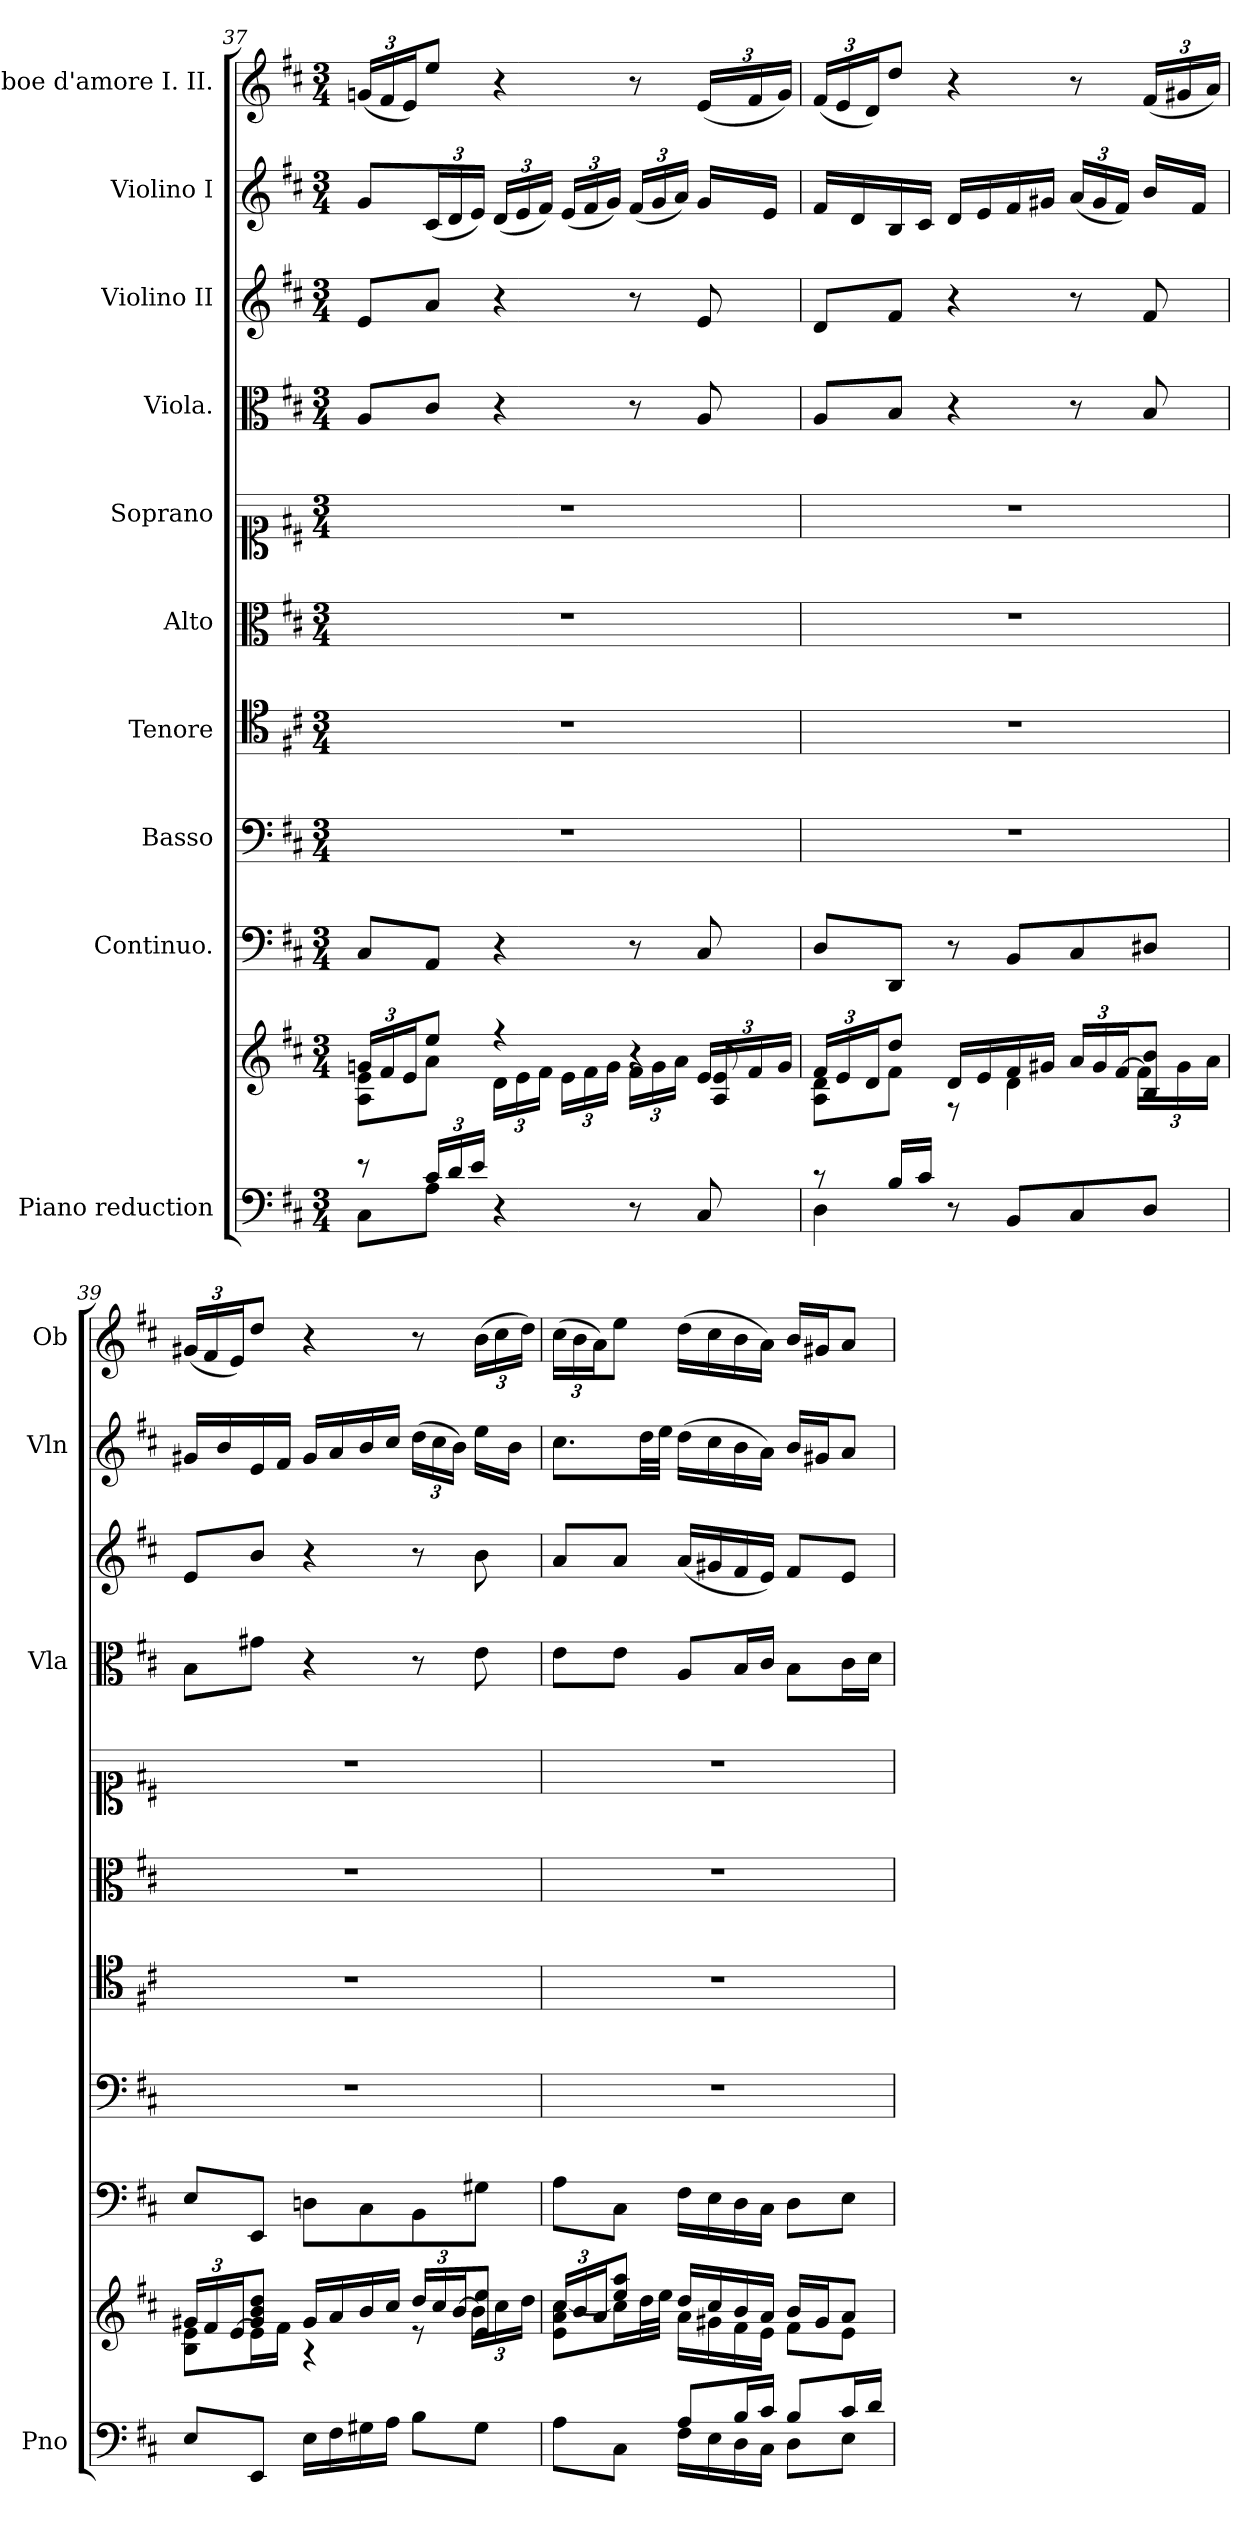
**kern	**kern	**kern	**kern	**kern	**kern	**kern	**kern	**kern	**kern	**kern
*part10	*part10	*part9	*part8	*part7	*part6	*part5	*part4	*part3	*part2	*part1
*staff11	*staff10	*staff9	*staff8	*staff7	*staff6	*staff5	*staff4	*staff3	*staff2	*staff1
*I"Piano reduction	*	*I"Continuo.	*I"Basso	*I"Tenore	*I"Alto	*I"Soprano	*I"Viola.	*I"Violino II	*I"Violino I	*I"Oboe d'amore I. II.
*I'Pno	*	*	*	*	*	*	*I'Vla	*	*I'Vln	*I'Ob
*clefF4	*clefG2	*clefF4	*clefF4	*clefC4	*clefC3	*clefC1	*clefC3	*clefG2	*clefG2	*clefG2
*k[f#c#]	*k[f#c#]	*k[f#c#]	*k[f#c#]	*k[f#c#]	*k[f#c#]	*k[f#c#]	*k[f#c#]	*k[f#c#]	*k[f#c#]	*k[f#c#]
*M3/4	*M3/4	*M3/4	*M3/4	*M3/4	*M3/4	*M3/4	*M3/4	*M3/4	*M3/4	*M3/4
=37	=37	=37	=37	=37	=37	=37	=37	=37	=37	=37
*^	*	*	*	*	*	*	*	*	*	*
*	*	*Xbrackettup	*	*	*	*	*	*	*	*	*Xbrackettup
*	*	*^	*	*	*	*	*	*	*	*	*
*	*	*	*^	*	*	*	*	*	*	*	*	*
8r	8C#\L	24gn/LL	8A\ 8e\L	8ryy	8C#/L	2.r	2.r	2.r	2.r	8A/L	8e/L	8g/L	(24gn/LL
.	.	24f#/	.	.	.	.	.	.	.	.	.	.	24f#/
.	.	24e/J	.	.	.	.	.	.	.	.	.	.	24e/J)
*	*	*v	*v	*v	*	*	*	*	*	*	*	*	*
*Xbrackettup	*	*	*	*	*	*	*	*	*	*Xbrackettup	*
*	*	*^	*	*	*	*	*	*	*	*	*
24c#/LL	8A\J	8ee/J	8a\J	8AA/J	.	.	.	.	8c#/J	8a/J	(24c#/L	8ee/J
24d/	.	.	.	.	.	.	.	.	.	.	24d/	.
24e/JJ	.	.	.	.	.	.	.	.	.	.	24e/JJ)	.
4r	4ryy	4r	24d\LL	4r	.	.	.	.	4r	4r	(24d/LL	4r
.	.	.	24e\	.	.	.	.	.	.	.	24e/	.
.	.	.	24f#\JJ	.	.	.	.	.	.	.	24f#/JJ)	.
.	.	.	24e\LL	.	.	.	.	.	.	.	(24e/LL	.
.	.	.	24f#\	.	.	.	.	.	.	.	24f#/	.
.	.	.	24g\JJ	.	.	.	.	.	.	.	24g/JJ)	.
8r	8ryy	4r	24f#\LL	8r	.	.	.	.	8r	8r	(24f#/LL	8r
.	.	.	24g\	.	.	.	.	.	.	.	24g/	.
.	.	.	24a\JJ	.	.	.	.	.	.	.	24a/JJ)	.
*	*	*	*^	*	*	*	*	*	*	*	*	*
8ryy	8C#/	.	24e/LL	8A/ 8e/	8C#/	.	.	.	.	8A/	8e/	16g/LL	(24e/LL
.	.	.	24f#/	.	.	.	.	.	.	.	.	.	24f#/
.	.	.	.	.	.	.	.	.	.	.	.	16e/JJ	.
.	.	.	24g/JJ	.	.	.	.	.	.	.	.	.	24g/JJ)
*	*	*	*v	*v	*	*	*	*	*	*	*	*	*
!!LO:PB:g=z
=38	=38	=38	=38	=38	=38	=38	=38	=38	=38	=38	=38	=38
8r	4D\	24f#/LL	8A\ 8d\L	8D/L	2.r	2.r	2.r	2.r	8A/L	8d/L	16f#/LL	(24f#/LL
.	.	24e/	.	.	.	.	.	.	.	.	.	24e/
.	.	.	.	.	.	.	.	.	.	.	16d/	.
.	.	24d/J	.	.	.	.	.	.	.	.	.	24d/J)
16B/LL	.	8dd/J	8f#\J	8DD/J	.	.	.	.	8B/J	8f#/J	16B/	8dd/J
16c#/JJ	.	.	.	.	.	.	.	.	.	.	16c#/JJ	.
8r	8ryy	16d/LL	8r	8r	.	.	.	.	4r	4r	16d/LL	4r
.	.	16e/	.	.	.	.	.	.	.	.	16e/	.
8BB/L	8ryy	16f#/	4d\	8BB/L	.	.	.	.	.	.	16f#/	.
.	.	16g#X/JJ	.	.	.	.	.	.	.	.	16g#X/JJ	.
8C#/	4ryy	24a/LL	.	8C#/	.	.	.	.	8r	8r	(24a/LL	8r
.	.	24g#/	.	.	.	.	.	.	.	.	24g#/	.
.	.	[<24f#/J	.	.	.	.	.	.	.	.	24f#/JJ)	.
8D/J	.	8B/ 8b/J	24f#\LL]	8D#X/J	.	.	.	.	8B/	8f#/	16b/LL	(24f#/LL
.	.	.	24g#\	.	.	.	.	.	.	.	.	24g#X/
.	.	.	.	.	.	.	.	.	.	.	16f#/JJ	.
.	.	.	24a\JJ	.	.	.	.	.	.	.	.	24a/JJ)
*v	*v	*	*	*	*	*	*	*	*	*	*	*
=39	=39	=39	=39	=39	=39	=39	=39	=39	=39	=39	=39
8E/L	24g#X/LL	8B\ 8e\L	8E/L	2.r	2.r	2.r	2.r	8B\L	8e/L	16g#X/LL	(24g#X/LL
.	24f#/	.	.	.	.	.	.	.	.	.	24f#/
.	.	.	.	.	.	.	.	.	.	16b/	.
.	[<24e/J	.	.	.	.	.	.	.	.	.	24e/J)
8EE/J	8g#/ 8b/ 8dd/J	16e\L]	8EE/J	.	.	.	.	8g#X\J	8b/J	16e/	8dd/J
.	.	16f#\JJ	.	.	.	.	.	.	.	16f#/JJ	.
16E\LL	16g#/LL	4r	8Dn\L	.	.	.	.	4r	4r	16g#/LL	4r
16F#\	16a/	.	.	.	.	.	.	.	.	16a/	.
16G#X\	16b/	.	8C#\	.	.	.	.	.	.	16b/	.
16A\JJ	16cc#/JJ	.	.	.	.	.	.	.	.	16cc#/JJ	.
8B\L	24dd/LL	8r	8BB\	.	.	.	.	8r	8r	(24dd\LL	8r
.	24cc#/	.	.	.	.	.	.	.	.	24cc#\	.
.	[<24b/J	.	.	.	.	.	.	.	.	24b\JJ)	.
8G#\J	8e/ 8ee/J	24b\LL]	8G#X\J	.	.	.	.	8e\	8b\	16ee\LL	(24b\LL
.	.	24cc#\	.	.	.	.	.	.	.	.	24cc#\
.	.	.	.	.	.	.	.	.	.	16b\JJ	.
.	.	24dd\JJ	.	.	.	.	.	.	.	.	24dd\JJ)
=40	=40	=40	=40	=40	=40	=40	=40	=40	=40	=40	=40
*^	*	*	*	*	*	*	*	*	*	*	*
4ryy	8A\L	24cc#/LL	8e\ 8a\ [8cc#\L	8A\L	2.r	2.r	2.r	2.r	8e\L	8a/L	8.cc#\L	(24cc#\LL
.	.	24b/	.	.	.	.	.	.	.	.	.	24b\
.	.	24a/J	.	.	.	.	.	.	.	.	.	24a\J)
.	8C#\J	8ee/ 8aa/J	16cc#\L]	8C#\J	.	.	.	.	8e\J	8a/J	.	8ee\J
.	.	.	32dd\L	.	.	.	.	.	.	.	32dd\LL	.
.	.	.	32ee\JJJ	.	.	.	.	.	.	.	32ee\JJJ	.
8A/L	16F#\LL	16dd/LL	16a\LL	16F#\LL	.	.	.	.	8A/L	(16a/LL	(16dd\LL	(16dd\LL
.	16E\	16cc#/	16g#X\	16E\	.	.	.	.	.	16g#X/	16cc#\	16cc#\
16B/L	16D\	16b/	16f#\	16D\	.	.	.	.	16B/L	16f#/	16b\	16b\
16c#/JJ	16C#\JJ	16a/JJ	16e\JJ	16C#\JJ	.	.	.	.	16c#/JJ	16e/JJ)	16a\JJ)	16a\JJ)
8B/L	8D\L	16b/LL	8f#\L	8D\L	.	.	.	.	8B\L	8f#/L	16b/LL	16b/LL
.	.	16g#/J	.	.	.	.	.	.	.	.	16g#X/J	16g#X/J
16c#/L	8E\J	8a/J	8e\J	8E\J	.	.	.	.	16c#\L	8e/J	8a/J	8a/J
16d/JJ	.	.	.	.	.	.	.	.	16d\JJ	.	.	.
*v	*v	*	*	*	*	*	*	*	*	*	*	*
*	*v	*v	*	*	*	*	*	*	*	*	*
=	=	=	=	=	=	=	=	=	=	=
*-	*-	*-	*-	*-	*-	*-	*-	*-	*-	*-
